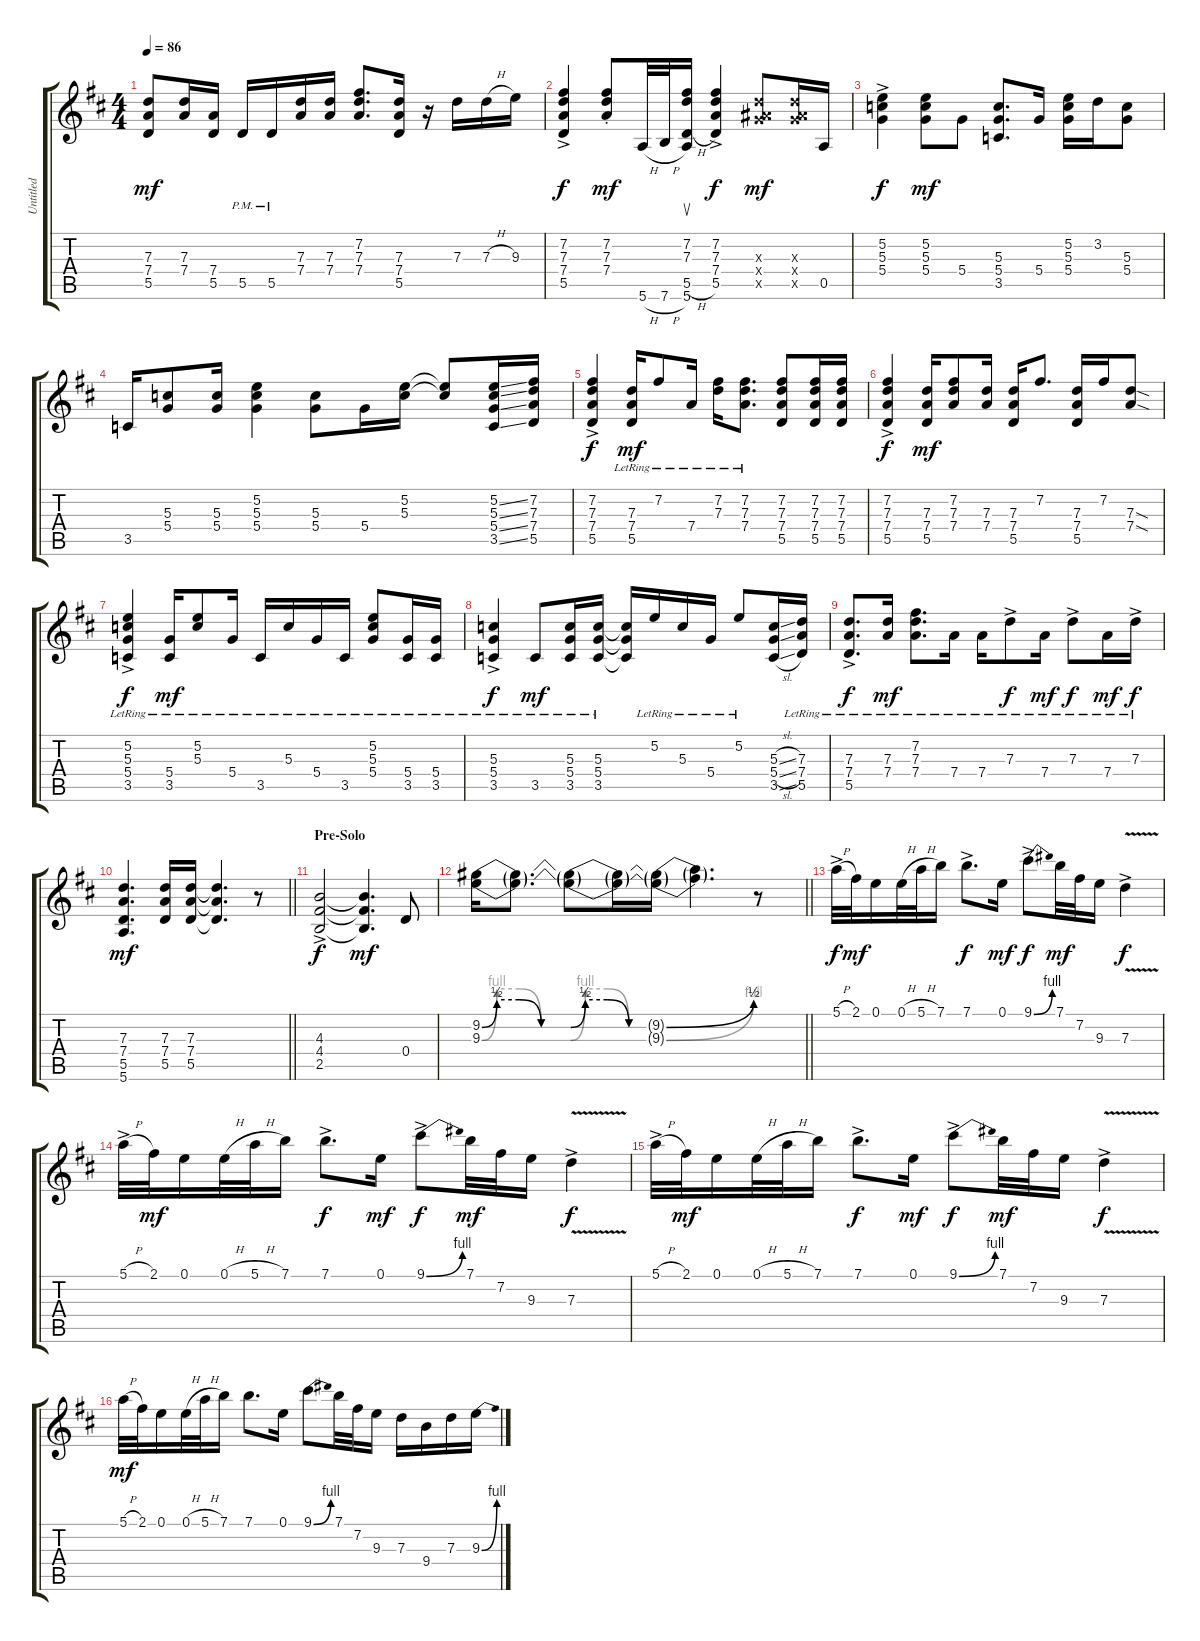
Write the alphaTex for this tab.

\track ("Untitled" "Untitled") {instrument distortionguitar}
\staff {score tabs}
\tuning (E4 B3 G3 D3 A2 E2) {hide}
\ts (4 4)
\tempo 86
\clef g2
\ks d
(7.3 7.4 5.5).8{dy mf} (7.3 7.4).16 (7.4 5.5).16 5.5{pm}.16 5.5{pm}.16 (7.3 7.4).16 (7.3 7.4).16 (7.2 7.3 7.4).8{d} (7.3 7.4 5.5).16 r.16 7.3.16 7.3{h}.16 9.3.16 |
(7.2{ac} 7.3{ac} 7.4{ac} 5.5{ac}).4{dy f} (7.2{st} 7.3{st} 7.4{st}).8{dy mf} 5.6{h}.32 7.6{h}.32 (7.2 7.3 5.5{h} 5.6).16{su} (7.2{ac} 7.3{ac} 7.4{ac} 5.5{ac}).4{dy f} (7.3{x} 8.4{x} 10.5{x}).8{dy mf} (7.3{x} 8.4{x} 10.5{x}).16 0.5.16 |
(5.2{ac} 5.3{ac} 5.4{ac}).4{dy f} (5.2 5.3 5.4).8{dy mf} 5.4.8 (5.3 5.4 3.5).8{d} 5.4.16 (5.2 5.3 5.4).16 3.2.16 (5.3 5.4).8 |
3.5.16 (5.3 5.4).8 (5.3 5.4).16 (5.2 5.3 5.4).4 (5.3 5.4).8 5.4.16 (5.2 5.3).16 (5.2{t} 5.3{t}).8 (5.2{ss} 5.3{ss} 5.4{ss} 3.5{ss}).16 (7.2 7.3 7.4 5.5).16 |
(7.2{ac} 7.3{ac} 7.4{ac} 5.5{ac}).4{dy f} (7.3{lr} 7.4{lr} 5.5{lr}).16{dy mf} 7.2{lr}.8 7.4{lr}.16 (7.2{lr} 7.3{lr}).16 (7.2{lr} 7.3{lr} 7.4{lr}).8{d} (7.2 7.3 7.4 5.5).8 (7.2 7.3 7.4 5.5).16 (7.2 7.3 7.4 5.5).16 |
(7.2{ac} 7.3{ac} 7.4{ac} 5.5{ac}).4{dy f} (7.3 7.4 5.5).16{dy mf} (7.2 7.3 7.4).8 (7.3 7.4).16 (7.3 7.4 5.5).16 7.2.8{d} (7.3 7.4 5.5).16 7.2.16 (7.3{sod} 7.4{sod}).8 |
(5.2{ac lr} 5.3{ac lr} 5.4{ac lr} 3.5{ac lr}).4{dy f} (5.4{lr} 3.5{lr}).16{dy mf} (5.2{lr} 5.3{lr}).8 5.4{lr}.16 3.5{lr}.16 5.3{lr}.16 5.4{lr}.16 3.5{lr}.16 (5.2{lr} 5.3{lr} 5.4{lr}).8 (5.4{lr} 3.5{lr}).16 (5.4{lr} 3.5{lr}).16 |
(5.3{ac lr} 5.4{ac lr} 3.5{ac lr}).4{dy f} 3.5{lr}.8{dy mf} (5.3{lr} 5.4{lr} 3.5{lr}).16 (5.3{lr} 5.4{lr} 3.5{lr}).16 (5.3{t} 5.4{t} 3.5{t}).16 5.2{lr}.16 5.3{lr}.16 5.4{lr}.16 5.2{lr}.8 (5.3{sl} 5.4{sl} 3.5{sl}).16 (7.3{lr} 7.4{lr} 5.5{lr}).16 |
(7.3{ac lr} 7.4{ac lr} 5.5{ac lr}).8{d dy f} (7.3{lr} 7.4{lr}).16{dy mf} (7.2{lr} 7.3{lr} 7.4{lr}).8{d} 7.4{lr}.16 7.4{lr}.16 7.3{ac lr}.8{dy f} 7.4{lr}.16{dy mf} 7.3{ac lr}.8{dy f} 7.4{lr}.16{dy mf} 7.3{ac lr}.16{dy f} |
\barLineRight lightlight
(7.3 7.4 5.5 5.6).4{d dy mf} (7.3 7.4 5.5).16 (7.3 7.4 5.5).16 (7.3{t} 7.4{t} 5.5{t}).4{d} r.8 |
\section ("" "Pre-Solo")
(4.3{ac} 4.4{ac} 2.5{ac}).2{dy f} (4.3{t} 4.4{t} 2.5{t}).4{d dy mf} 0.4.8 |
\barLineRight lightlight
(9.2{be (custom 0 0 10 2 25 2 40 0 60 0)} 9.3{be (custom 0 0 10 4 25 4 40 0 60 0)}).16 (9.2{t} 9.3{t}).8{d} (9.2{be (custom 0 0 10 2 25 2 40 0 60 0) t} 9.3{be (custom 0 0 10 4 25 4 40 0 60 0) t}).8 (9.2{t} 9.3{t}).16 (9.2{be (bend 0 0 60 2) t} 9.3{be (bend 0 0 60 4) t}).16 (9.2{t} 9.3{t}).4{d} r.8 |
5.1{h ac}.32{dy f} 2.1.32{dy mf} 0.1.16 0.1{h}.32 5.1{h}.32 7.1.16 7.1{ac}.8{d dy f} 0.1.16{dy mf} 9.1{be (bend 0 0 60 4) ac}.8{dy f} 7.1.32{dy mf} 7.2.32 9.3.16 7.3{v ac}.4{dy f} |
5.1{h ac}.32 2.1.32{dy mf} 0.1.16 0.1{h}.32 5.1{h}.32 7.1.16 7.1{ac}.8{d dy f} 0.1.16{dy mf} 9.1{be (bend 0 0 60 4) ac}.8{dy f} 7.1.32{dy mf} 7.2.32 9.3.16 7.3{v ac}.4{dy f} |
5.1{h ac}.32 2.1.32{dy mf} 0.1.16 0.1{h}.32 5.1{h}.32 7.1.16 7.1{ac}.8{d dy f} 0.1.16{dy mf} 9.1{be (bend 0 0 60 4) ac}.8{dy f} 7.1.32{dy mf} 7.2.32 9.3.16 7.3{v ac}.4{dy f} |
5.1{h}.32{dy mf} 2.1.32 0.1.16 0.1{h}.32 5.1{h}.32 7.1.16 7.1.8{d} 0.1.16 9.1{be (bend 0 0 60 4)}.8 7.1.32 7.2.32 9.3.16 7.3.16 9.4.16 7.3.16 9.3{be (bend 0 0 60 4)}.16
